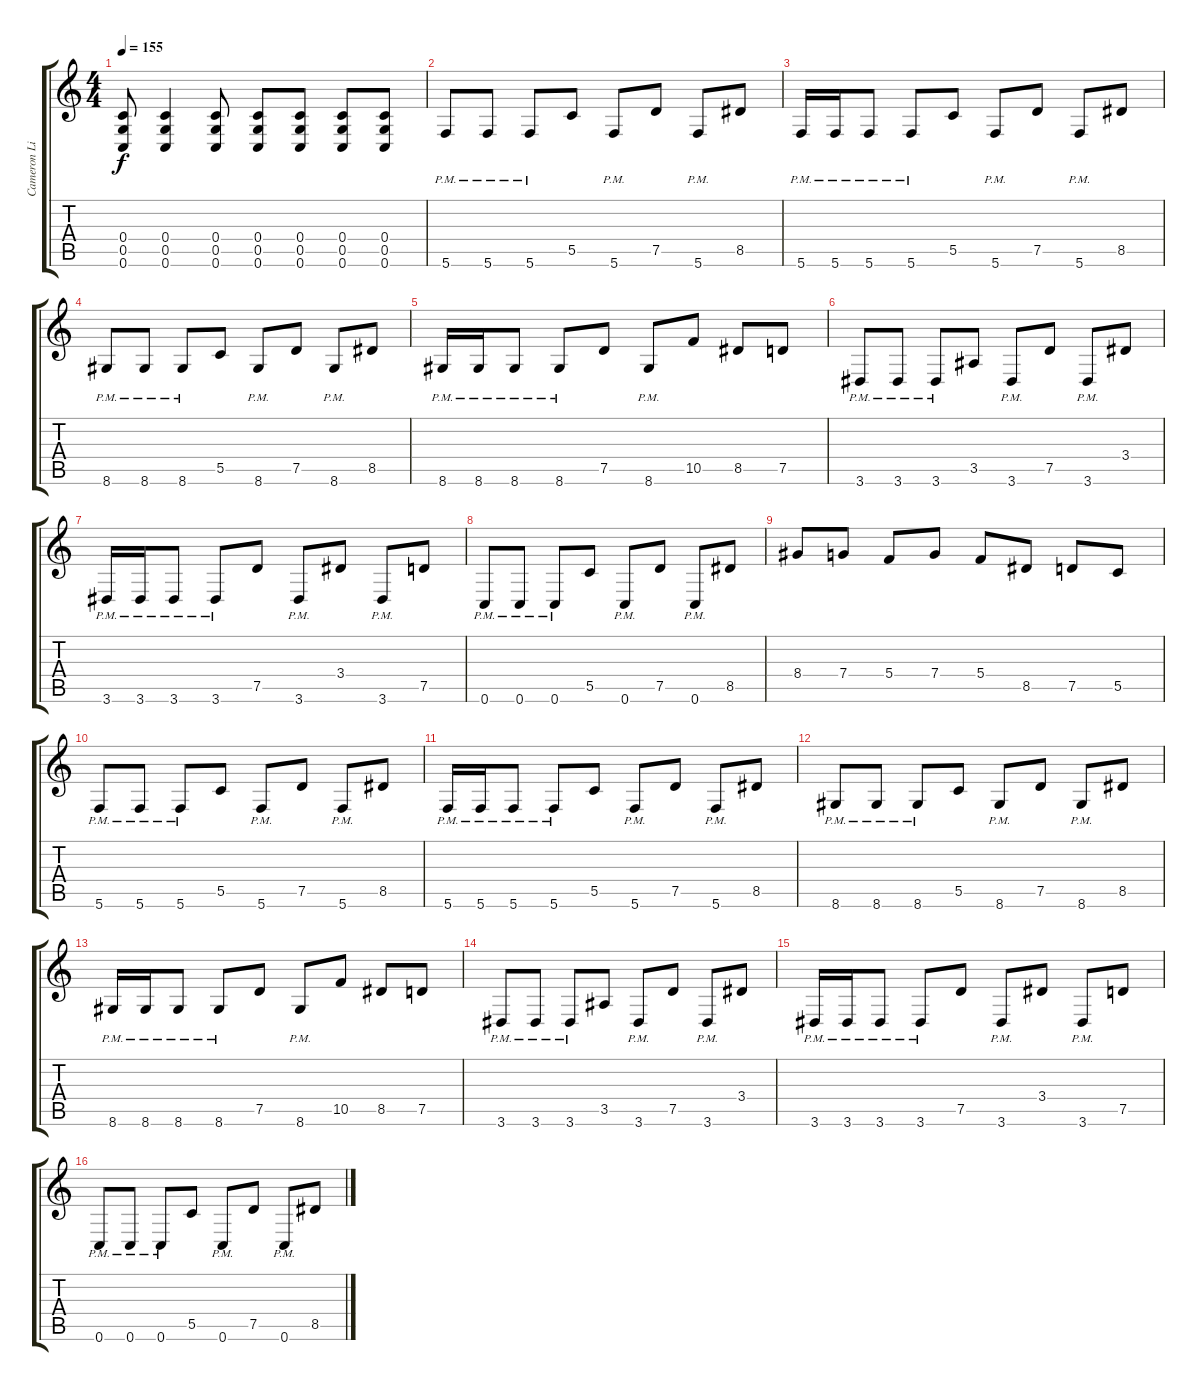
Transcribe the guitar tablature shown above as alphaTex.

\track ("Cameron Liddel" "Cameron Li") {instrument acousticguitarsteel}
\staff {score tabs}
\tuning (D4 A3 F3 C3 G2 C2) {hide}
\ts (4 4)
\tempo 155
\clef g2
\ks c
(0.4 0.5 0.6).8{dy f} (0.4 0.5 0.6).4 (0.4 0.5 0.6).8 (0.4 0.5 0.6).8 (0.4 0.5 0.6).8 (0.4 0.5 0.6).8 (0.4 0.5 0.6).8 |
5.6{pm}.8 5.6{pm}.8 5.6{pm}.8 5.5.8 5.6{pm}.8 7.5.8 5.6{pm}.8 8.5.8 |
5.6{pm}.16 5.6{pm}.16 5.6{pm}.8 5.6{pm}.8 5.5.8 5.6{pm}.8 7.5.8 5.6{pm}.8 8.5.8 |
8.6{pm}.8 8.6{pm}.8 8.6{pm}.8 5.5.8 8.6{pm}.8 7.5.8 8.6{pm}.8 8.5.8 |
8.6{pm}.16 8.6{pm}.16 8.6{pm}.8 8.6{pm}.8 7.5.8 8.6{pm}.8 10.5.8 8.5.8 7.5.8 |
3.6{pm}.8 3.6{pm}.8 3.6{pm}.8 3.5.8 3.6{pm}.8 7.5.8 3.6{pm}.8 3.4.8 |
3.6{pm}.16 3.6{pm}.16 3.6{pm}.8 3.6{pm}.8 7.5.8 3.6{pm}.8 3.4.8 3.6{pm}.8 7.5.8 |
0.6{pm}.8 0.6{pm}.8 0.6{pm}.8 5.5.8 0.6{pm}.8 7.5.8 0.6{pm}.8 8.5.8 |
8.4.8 7.4.8 5.4.8 7.4.8 5.4.8 8.5.8 7.5.8 5.5.8 |
5.6{pm}.8 5.6{pm}.8 5.6{pm}.8 5.5.8 5.6{pm}.8 7.5.8 5.6{pm}.8 8.5.8 |
5.6{pm}.16 5.6{pm}.16 5.6{pm}.8 5.6{pm}.8 5.5.8 5.6{pm}.8 7.5.8 5.6{pm}.8 8.5.8 |
8.6{pm}.8 8.6{pm}.8 8.6{pm}.8 5.5.8 8.6{pm}.8 7.5.8 8.6{pm}.8 8.5.8 |
8.6{pm}.16 8.6{pm}.16 8.6{pm}.8 8.6{pm}.8 7.5.8 8.6{pm}.8 10.5.8 8.5.8 7.5.8 |
3.6{pm}.8 3.6{pm}.8 3.6{pm}.8 3.5.8 3.6{pm}.8 7.5.8 3.6{pm}.8 3.4.8 |
3.6{pm}.16 3.6{pm}.16 3.6{pm}.8 3.6{pm}.8 7.5.8 3.6{pm}.8 3.4.8 3.6{pm}.8 7.5.8 |
0.6{pm}.8 0.6{pm}.8 0.6{pm}.8 5.5.8 0.6{pm}.8 7.5.8 0.6{pm}.8 8.5.8
